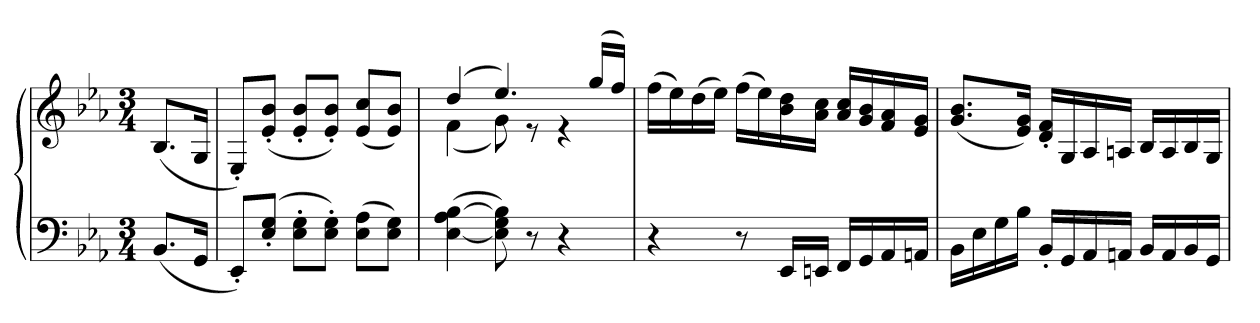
**kern	**kern
*part1	*part1
*staff2	*staff1
*clefF4	*clefG2
*k[b-e-a-]	*k[b-e-a-]
*E-:	*E-:
*M3/4	*M3/4
=	=
(8.BB-L	(8.B-L
16GGJk	16GJk
=89	=89
8EE-'L)	8E-'L)
(8E-' 8G'J	(8e-' 8b-'J
8E-' 8G'L	8e-' 8b-'L
8E-' 8G'J)	8e-' 8b-'J)
(8E- 8A-L	(8e- 8ccL
8E- 8GJ)	8e- 8b-J)
=90	=90
*	*^
([4E- 4A- [4B-	(4dd	(4f
8E-] 8G 8B-])	4.ee-)	8g)
8r	.	8r
4r	.	4r
.	(16ggLL	.
.	16ffJJ)	.
*	*v	*v
=91	=91
4r	(16ffLL
.	16ee-)
.	(16dd
.	16ee-JJ)
8r	(16ffLL
.	16ee-)
16EE-LL	16b- 16dd
16EEnJJ	16a- 16ccJJ
16FFLL	16a- 16ccLL
16GG	16g 16b-
16AA-	16f 16a-
16AAnJJ	16e- 16gJJ
=92	=92
16BB-LL	(8.g 8.b-L
16E-	.
16G	.
16B-JJ	16e- 16gJk)
16BB-'LL	16d' 16f'LL
16GG	16G
16AA-	16A-
16AAnJJ	16AnJJ
16BB-LL	16B-LL
16AA	16A
16BB-	16B-
16GGJJ	16GJJ
=	=
*-	*-
